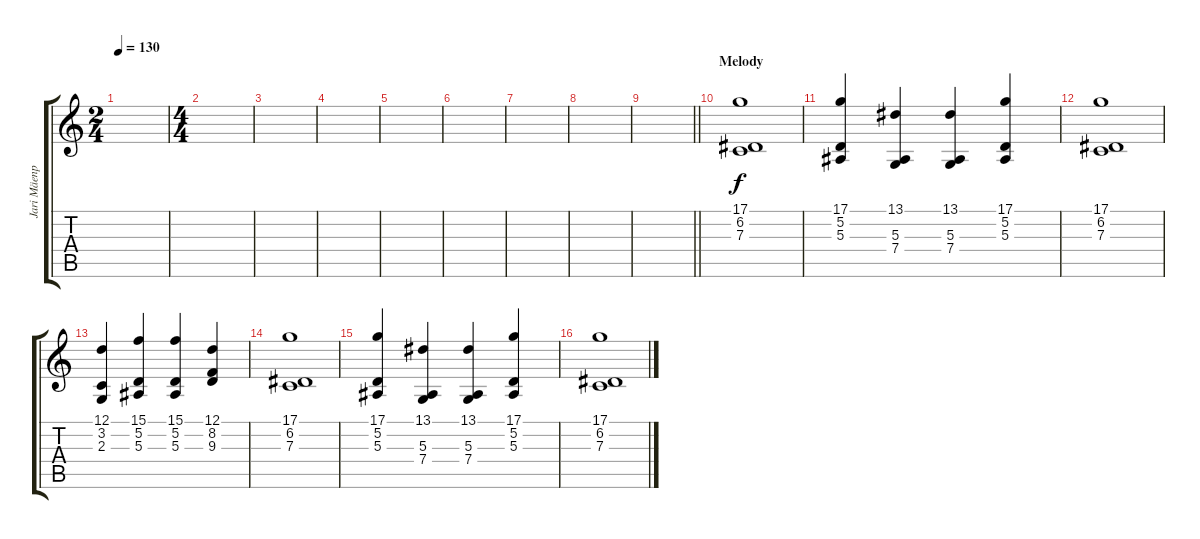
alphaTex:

\track ("Jari Mäenpää" "Jari Mäenp") {instrument stringensemble1}
\staff {score tabs}
\tuning (D4 A3 F3 C3 G2 C2) {hide}
\ts (2 4)
\tempo 130
\clef g2
\ks c
|
\ts (4 4)
|
|
|
|
|
|
|
\barLineRight lightlight
|
\section ("" "Melody")
(17.1 6.2 7.3).1 |
(17.1 5.2 5.3).4 (13.1 5.3 7.4).4 (13.1 5.3 7.4).4 (17.1 5.2 5.3).4 |
(17.1 6.2 7.3).1 |
(12.1 3.2 2.3).4 (15.1 5.2 5.3).4 (15.1 5.2 5.3).4 (12.1 8.2 9.3).4 |
(17.1 6.2 7.3).1 |
(17.1 5.2 5.3).4 (13.1 5.3 7.4).4 (13.1 5.3 7.4).4 (17.1 5.2 5.3).4 |
(17.1 6.2 7.3).1
